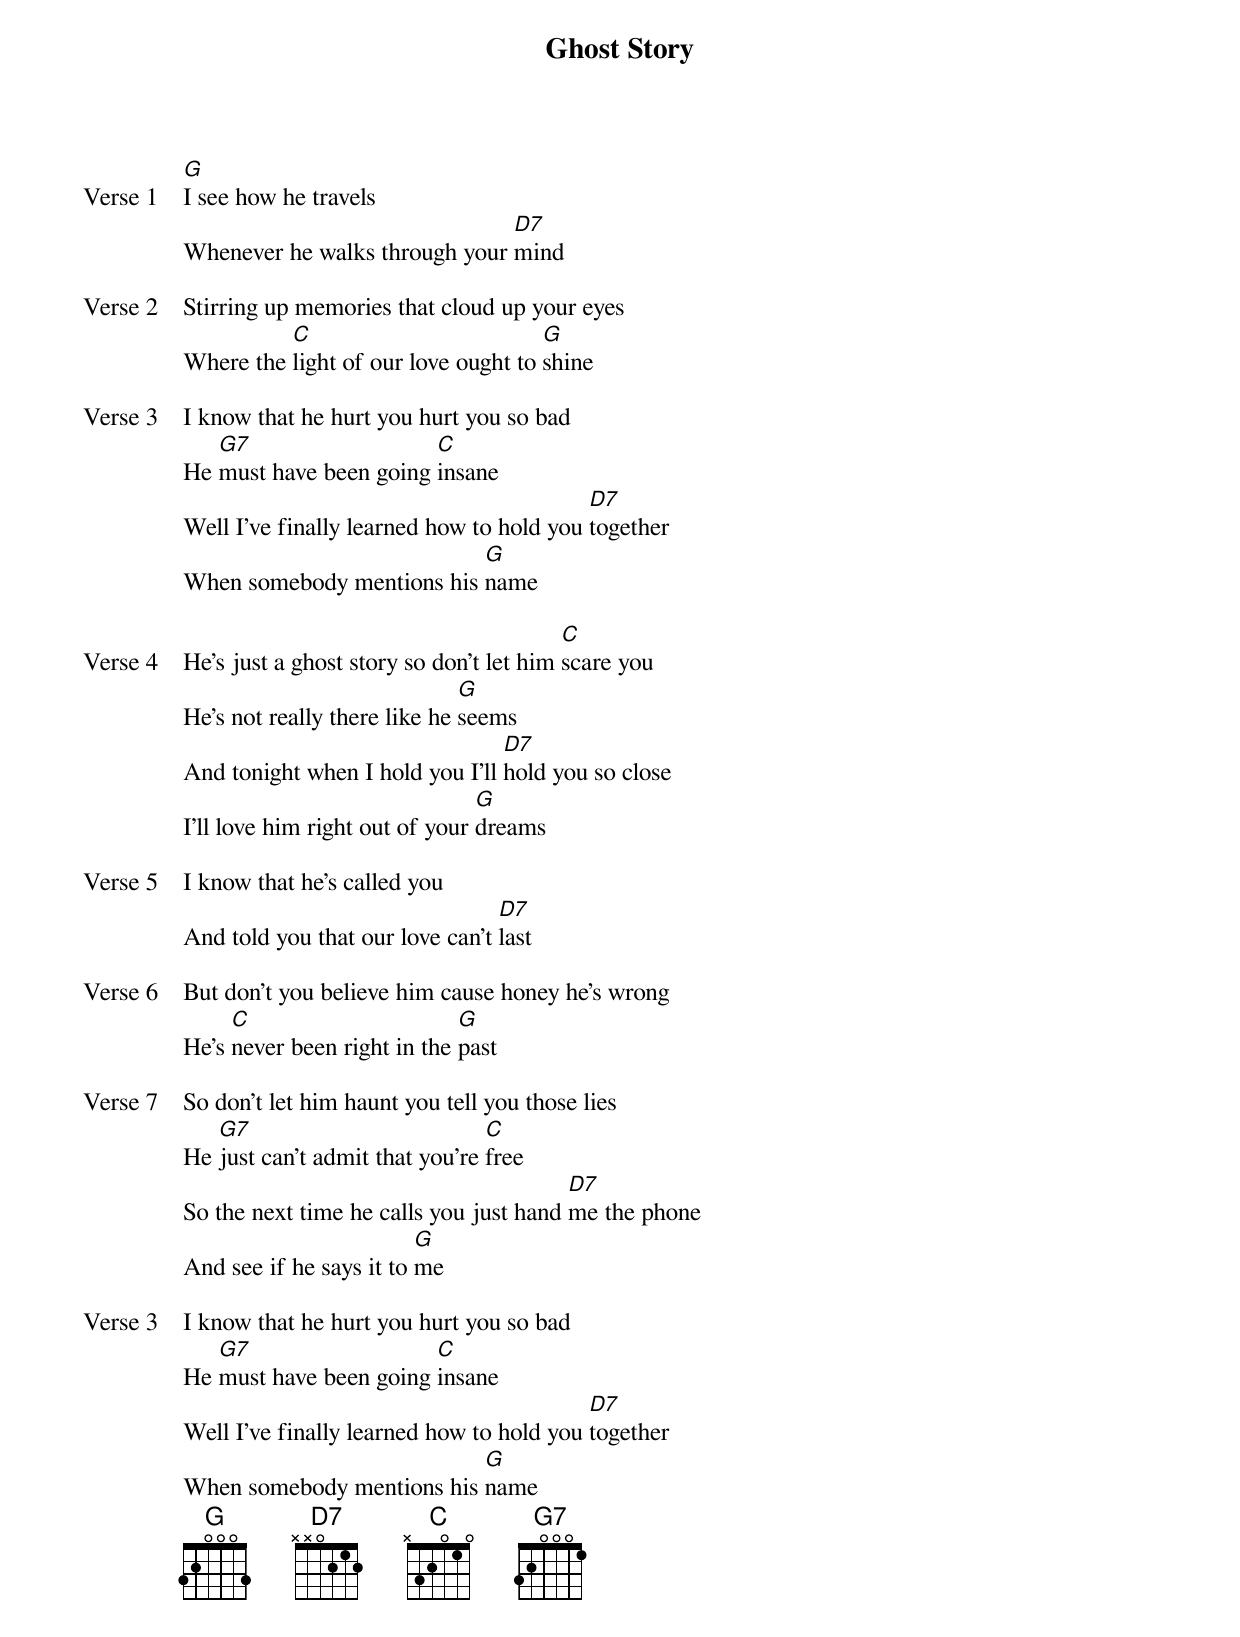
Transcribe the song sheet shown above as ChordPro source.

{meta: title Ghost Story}
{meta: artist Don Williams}
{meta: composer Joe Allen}

{start_of_verse: Verse 1}
[G]I see how he travels
Whenever he walks through your [D7]mind
{end_of_verse}

{start_of_verse: Verse 2}
Stirring up memories that cloud up your eyes
Where the [C]light of our love ought to [G]shine
{end_of_verse}

{start_of_verse: Verse 3}
I know that he hurt you hurt you so bad
He [G7]must have been going [C]insane
Well I've finally learned how to hold you [D7]together
When somebody mentions his [G]name
{end_of_verse}

{start_of_verse: Verse 4}
He's just a ghost story so don't let him [C]scare you
He's not really there like he [G]seems
And tonight when I hold you I'll [D7]hold you so close
I'll love him right out of your [G]dreams
{end_of_verse}

{start_of_verse: Verse 5}
I know that he's called you
And told you that our love can't [D7]last
{end_of_verse}

{start_of_verse: Verse 6}
But don't you believe him cause honey he's wrong
He's [C]never been right in the [G]past
{end_of_verse}

{start_of_verse: Verse 7}
So don't let him haunt you tell you those lies
He [G7]just can't admit that you're [C]free
So the next time he calls you just hand [D7]me the phone
And see if he says it to [G]me
{end_of_verse}

{start_of_verse: Verse 3}
I know that he hurt you hurt you so bad
He [G7]must have been going [C]insane
Well I've finally learned how to hold you [D7]together
When somebody mentions his [G]name
{end_of_verse}
